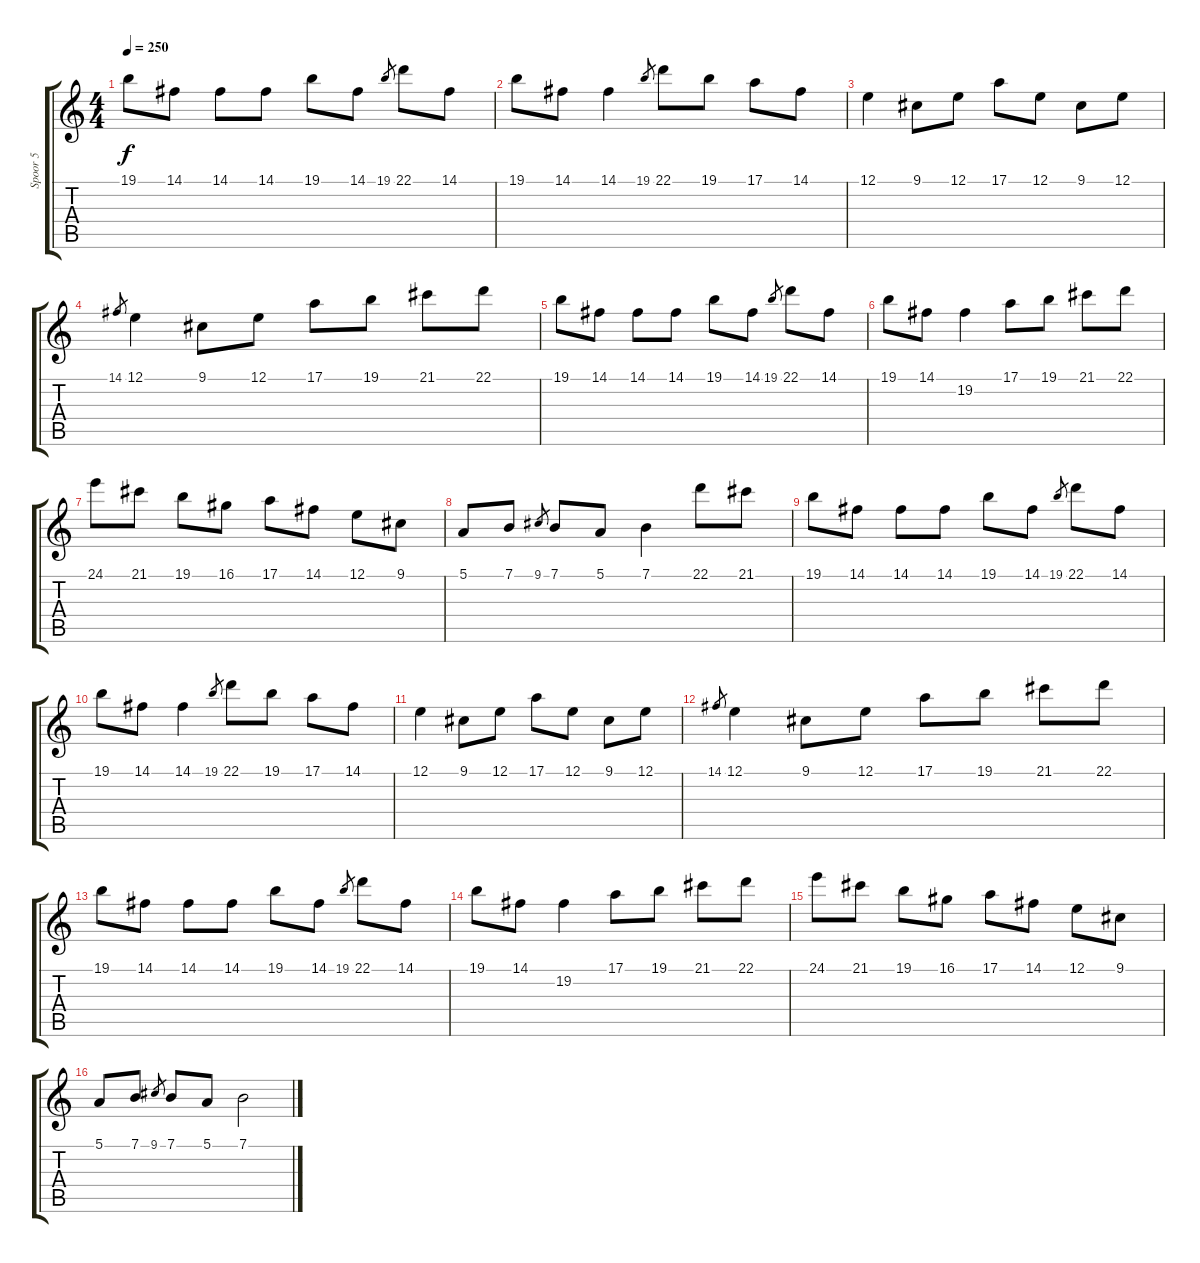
\track ("Spoor 5" "Spoor 5") {instrument piccolo}
\staff {score tabs}
\tuning (E4 B3 G3 D3 A2 E2) {hide}
\ts (4 4)
\tempo 250
\clef g2
\ks c
19.1.8{dy f} 14.1.8 14.1.8 14.1.8 19.1.8 14.1.8 19.1.8{gr} 22.1.8 14.1.8 |
19.1.8 14.1.8 14.1.4 19.1.8{gr} 22.1.8 19.1.8 17.1.8 14.1.8 |
12.1.4 9.1.8 12.1.8 17.1.8 12.1.8 9.1.8 12.1.8 |
14.1.8{gr} 12.1.4 9.1.8 12.1.8 17.1.8 19.1.8 21.1.8 22.1.8 |
19.1.8 14.1.8 14.1.8 14.1.8 19.1.8 14.1.8 19.1.8{gr} 22.1.8 14.1.8 |
19.1.8 14.1.8 19.2.4 17.1.8 19.1.8 21.1.8 22.1.8 |
24.1.8 21.1.8 19.1.8 16.1.8 17.1.8 14.1.8 12.1.8 9.1.8 |
5.1.8 7.1.8 9.1.8{gr} 7.1.8 5.1.8 7.1.4 22.1.8 21.1.8 |
19.1.8 14.1.8 14.1.8 14.1.8 19.1.8 14.1.8 19.1.8{gr} 22.1.8 14.1.8 |
19.1.8 14.1.8 14.1.4 19.1.8{gr} 22.1.8 19.1.8 17.1.8 14.1.8 |
12.1.4 9.1.8 12.1.8 17.1.8 12.1.8 9.1.8 12.1.8 |
14.1.8{gr} 12.1.4 9.1.8 12.1.8 17.1.8 19.1.8 21.1.8 22.1.8 |
19.1.8 14.1.8 14.1.8 14.1.8 19.1.8 14.1.8 19.1.8{gr} 22.1.8 14.1.8 |
19.1.8 14.1.8 19.2.4 17.1.8 19.1.8 21.1.8 22.1.8 |
24.1.8 21.1.8 19.1.8 16.1.8 17.1.8 14.1.8 12.1.8 9.1.8 |
5.1.8 7.1.8 9.1.8{gr} 7.1.8 5.1.8 7.1.2
